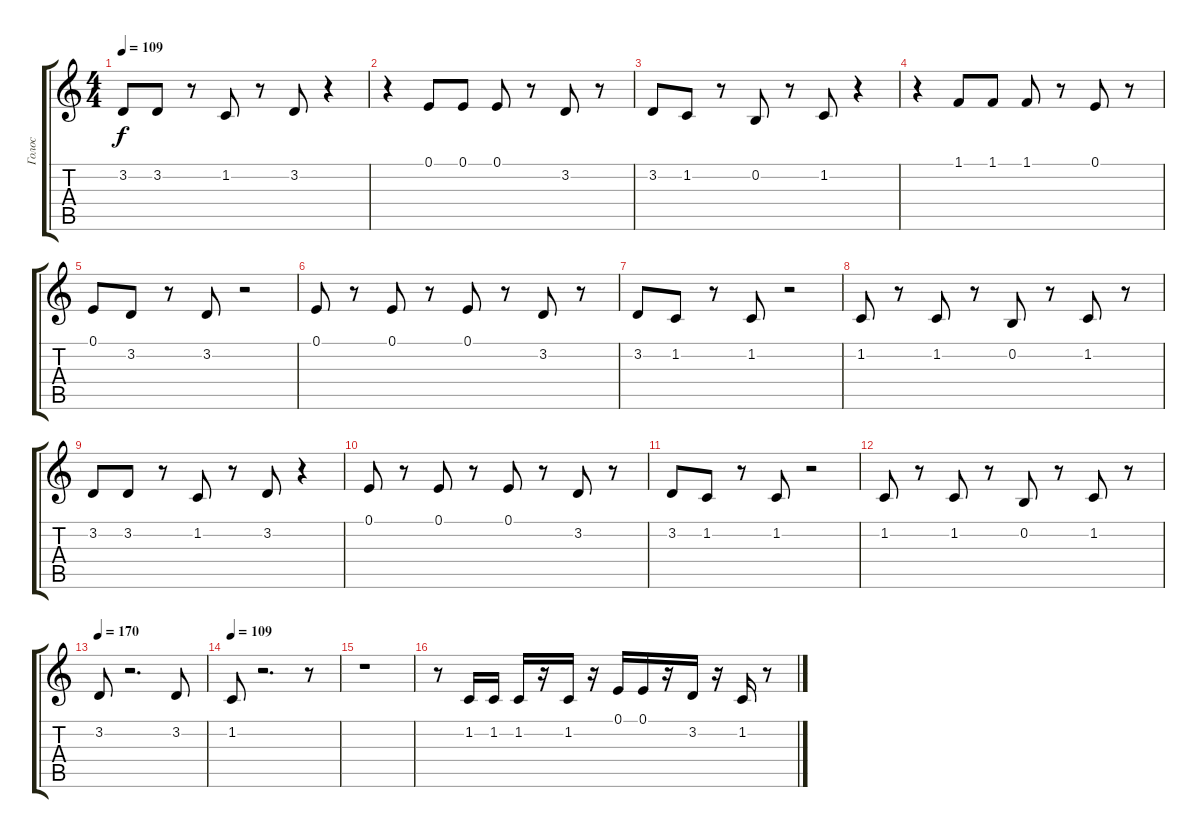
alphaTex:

\track ("Голос " "Голос ") {instrument lead8bassandlead}
\staff {score tabs}
\tuning (E4 B3 G3 D3 A2 E2) {hide}
\ts (4 4)
\tempo 109
\clef g2
\ks c
3.2.8{dy f} 3.2.8 r.8 1.2.8 r.8 3.2.8 r.4 |
r.4 0.1.8 0.1.8 0.1.8 r.8 3.2.8 r.8 |
3.2.8 1.2.8 r.8 0.2.8 r.8 1.2.8 r.4 |
r.4 1.1.8 1.1.8 1.1.8 r.8 0.1.8 r.8 |
0.1.8 3.2.8 r.8 3.2.8 r.2 |
0.1.8 r.8 0.1.8 r.8 0.1.8 r.8 3.2.8 r.8 |
3.2.8 1.2.8 r.8 1.2.8 r.2 |
1.2.8 r.8 1.2.8 r.8 0.2.8 r.8 1.2.8 r.8 |
3.2.8 3.2.8 r.8 1.2.8 r.8 3.2.8 r.4 |
0.1.8 r.8 0.1.8 r.8 0.1.8 r.8 3.2.8 r.8 |
3.2.8 1.2.8 r.8 1.2.8 r.2 |
1.2.8 r.8 1.2.8 r.8 0.2.8 r.8 1.2.8 r.8 |
\tempo 170
3.2.8 r.2{d} 3.2.8 |
\tempo 109
1.2.8 r.2{d} r.8 |
r.1 |
r.8 1.2.16 1.2.16 1.2.16 r.16 1.2.16 r.16 0.1.16 0.1.16 r.16 3.2.16 r.16 1.2.16 r.8
